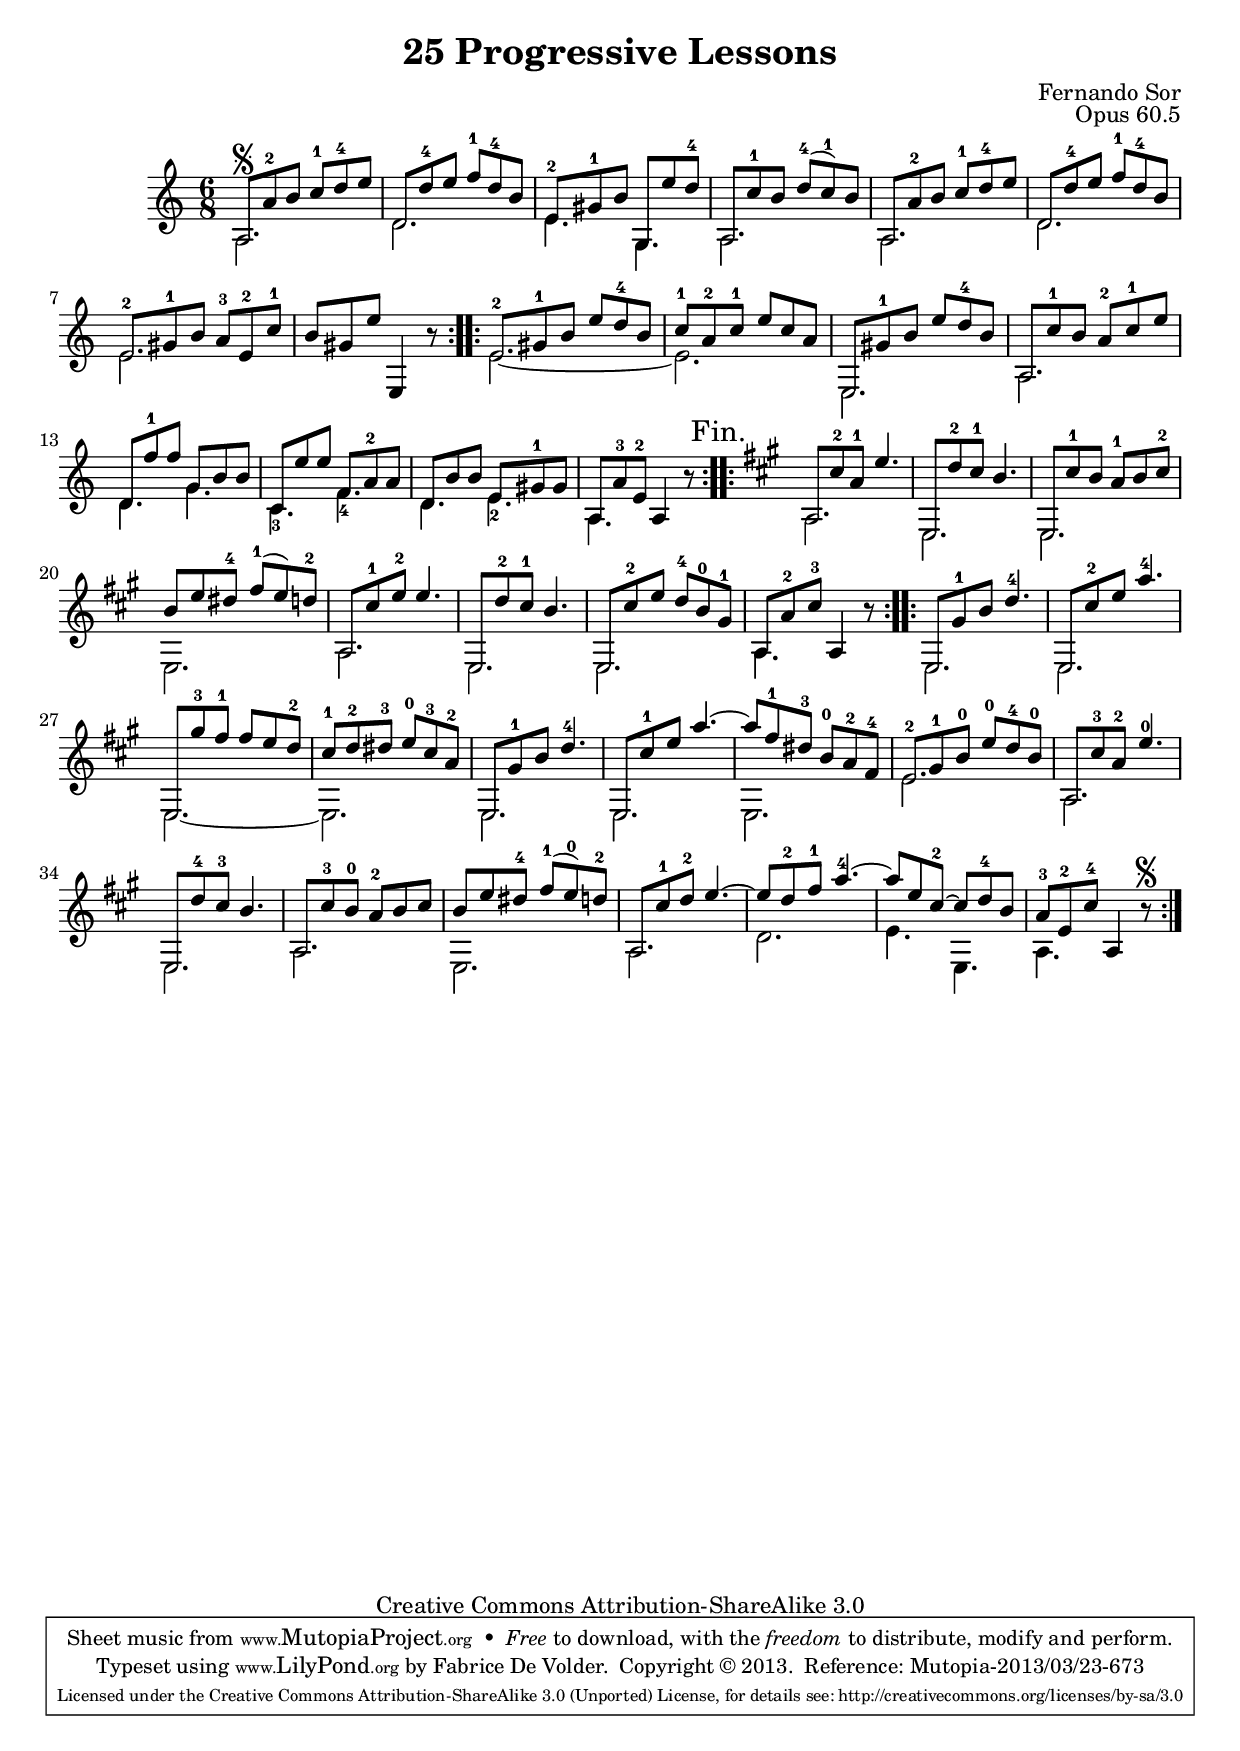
\version "2.16.1"
\header {
 title    = "25 Progressive Lessons"
 opus     = "Opus 60.5"
 composer = "Fernando Sor"

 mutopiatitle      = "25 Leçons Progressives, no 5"
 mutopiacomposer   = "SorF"
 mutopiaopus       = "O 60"
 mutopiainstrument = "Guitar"
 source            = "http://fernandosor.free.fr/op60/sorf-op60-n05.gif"
 date              = "19th C."
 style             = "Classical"
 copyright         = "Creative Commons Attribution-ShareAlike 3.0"
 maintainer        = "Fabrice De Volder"
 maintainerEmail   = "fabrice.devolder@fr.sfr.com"
 filename          = "sor_op60_05.ly"

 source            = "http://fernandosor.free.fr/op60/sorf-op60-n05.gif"
 enterdby          = "Fabrice De Volder"

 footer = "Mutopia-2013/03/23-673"
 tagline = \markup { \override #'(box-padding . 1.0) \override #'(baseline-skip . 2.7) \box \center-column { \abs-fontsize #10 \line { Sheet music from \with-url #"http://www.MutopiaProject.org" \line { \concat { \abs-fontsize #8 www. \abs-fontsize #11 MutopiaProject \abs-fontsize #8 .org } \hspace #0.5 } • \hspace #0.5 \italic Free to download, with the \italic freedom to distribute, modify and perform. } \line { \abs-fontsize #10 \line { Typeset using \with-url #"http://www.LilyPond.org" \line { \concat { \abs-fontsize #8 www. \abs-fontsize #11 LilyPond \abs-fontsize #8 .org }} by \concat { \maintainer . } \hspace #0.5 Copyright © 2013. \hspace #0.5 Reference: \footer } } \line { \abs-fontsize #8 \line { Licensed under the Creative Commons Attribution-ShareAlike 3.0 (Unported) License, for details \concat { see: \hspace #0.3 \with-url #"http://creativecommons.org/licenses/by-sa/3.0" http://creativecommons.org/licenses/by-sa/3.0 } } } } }
}

basse = \relative c' {
  \voiceTwo
  \set fingeringOrientations = #'(down)
  \repeat volta 2 {
    a2.
    d2.
    e4. g,4.
    a2.
    a
    d
    e
    s2. 
  }
  \repeat volta 2 {
    e2.~ 
    e2.
    e,2.
    a2.
    d4. g4.
    c,-3 f-4
    d e-2
    a, s
  }
  \repeat volta 2 {
    \key a \major
    a2. 
    e
    e
    e
    a
    e
    e
    a4. s
  }
  \repeat volta 2 {
    e2.
    e
    e~
    e
    e
    e
    e
    e'
    a,
    e
    a
    e
    a
    d
    e4. e,
    a s
  }
}

melodie = \relative c' {
  \voiceOne
  \override Staff.NoteCollision #'merge-differently-headed = ##t
  \override Staff.NoteCollision #'merge-differently-dotted = ##t
  \repeat volta 2 {
    a8\segno a'-2 b c-1 d-4 e
    d, d'-4 e f-1 d-4 b
    e,-2 gis-1 b g, e'' d-4 
    a, c'-1 b d-4( c-1) b
    a, a'-2 b c-1 d-4 e
    d, d'-4 e f-1 d-4 b
    e,-2 gis-1 b a-3 e-2 c'-1
    b gis e' \oneVoice e,,4 r8
  }
  \repeat volta 2 {
    \voiceOne e'8-2  gis-1 b e d-4 b
    c-1 a-2 c-1 e c a
    e, gis'-1 b e d-4 b
    a, c'-1 b a-2 c-1 e
    d, f'-1 f g, b b
    c, e' e f, a-2 a
    d, b' b e, gis-1 gis
    a, a'-3 e-2 \oneVoice a,4 r8
    \mark "Fin."
  }
  \repeat volta2 {
    \key a \major
    \voiceOne a8 cis'-2 a-1 e'4.
    e,,8 d''-2 cis-1 b4.
    e,,8 cis''-1 b a-1 b cis-2
    b e dis-4 fis-1( e) d-2
    a, cis'-1 e-2 e4.
    e,,8 d''-2 cis-1 b4.
    e,,8 cis''-2 e d-4 b-0 gis-1
    a, a'-2 cis-3 \oneVoice a,4 r8 
  }
  \repeat volta 2 {
    \voiceOne e8 gis'-1 b d4.-4
    e,,8 cis''-2 e a4.-4
    e,,8 gis''-3 fis-1 fis e d-2
    cis-1 d-2 dis-3 e-0 cis-3 a-2
    e, gis'-1 b d4.-4
 
    e,,8 cis''-1 e a4.~
    a8 fis-1 dis-3 b-0 a-2 fis-4
    e-2 gis-1 b-0 e-0 d-4 b-0
    a, cis'-3 a-2 e'4.-0
    e,,8 d''-4 cis-3 b4.
    a,8 cis'-3 b-0 a-2 b cis
    
    b e dis-4 fis-1( e-0) d-2
    a, cis'-1 d-2 e4.~
    e8 d-2 fis-1 a4.-4~
    a8 e cis-2~ cis d-4 b
    a-3 e-2 cis'-4 \oneVoice a,4 r8\segno
   }
}


\score {
      \context Staff = "guitar" << 
      \time 6/8
      \key c \major
      \clef violin
      \set Staff.midiInstrument ="acoustic guitar (nylon)"
      \transposition c
        \context Voice = "melody" { \melodie }
        \context Voice = "bass"   { \basse  }
      >>
  \layout {}

  \midi {
    \tempo 4 = 80
    }


}
